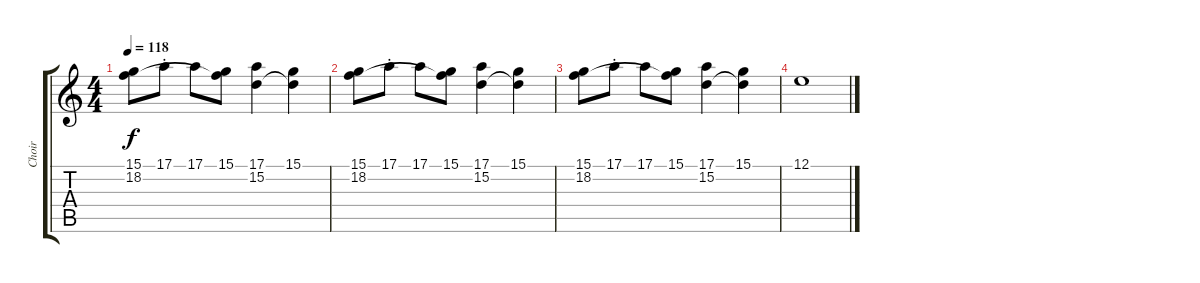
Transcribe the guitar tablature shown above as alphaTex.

\track ("Choir" "Choir") {instrument choiraahs}
\staff {score tabs}
\tuning (E4 B3 G3 D3 A2 E2) {hide}
\ts (4 4)
\tempo 118
\clef g2
\ks c
(15.1 18.2).8{dy f} 17.1{st}.8 17.1.8 (15.1 18.2{t}).8 (17.1 15.2).4 (15.1 15.2{t}).4 |
(15.1 18.2).8 17.1{st}.8 17.1.8 (15.1 18.2{t}).8 (17.1 15.2).4 (15.1 15.2{t}).4 |
(15.1 18.2).8 17.1{st}.8 17.1.8 (15.1 18.2{t}).8 (17.1 15.2).4 (15.1 15.2{t}).4 |
12.1.1
